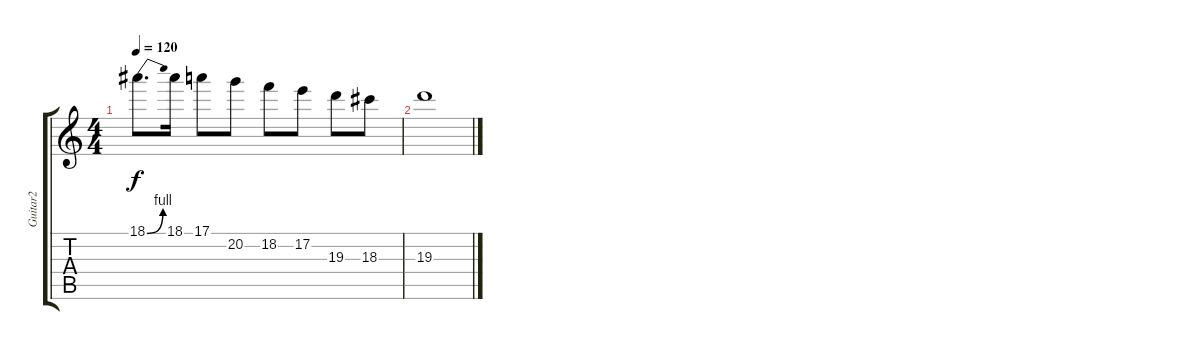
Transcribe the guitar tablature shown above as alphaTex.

\track ("Guitar2" "Guitar2") {instrument overdrivenguitar}
\staff {score tabs}
\tuning (E4 B3 G3 D3 A2 D2) {hide}
\ts (4 4)
\tempo 120
\clef g2
\ks c
18.1{be (bend 0 0 60 4)}.8{d dy f} 18.1.16 17.1.8 20.2.8 18.2.8 17.2.8 19.3.8 18.3.8 |
19.3.1
